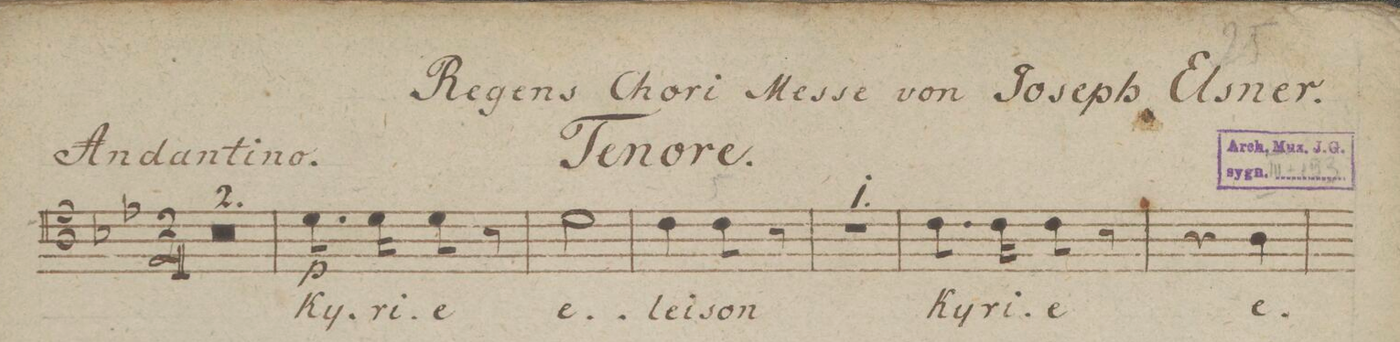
**kern	**text	**dynam
*I"Tenore.	*	*
*clefC4	*	*
*k[b-e-]	*	*
*M2/4	*	*
1r	.	.
=2	=2	=2
=3	=3	=3
8.d\	Ky-	p
16d\	-ri-	.
8d\	-e	.
8r	.	.
=4	=4	=4
2d\	e-	.
=5	=5	=5
4c\	-ley-	.
8c\	-son	.
8r	.	.
=6	=6	=6
2r	.	.
=7	=7	=7
8.c\	Ky-	.
16c\	-ri-	.
8c\	-e	.
8r	.	.
=8	=8	=8
4r	.	.
4A\	e-	.
=9	=9	=9
*-	*-	*-
